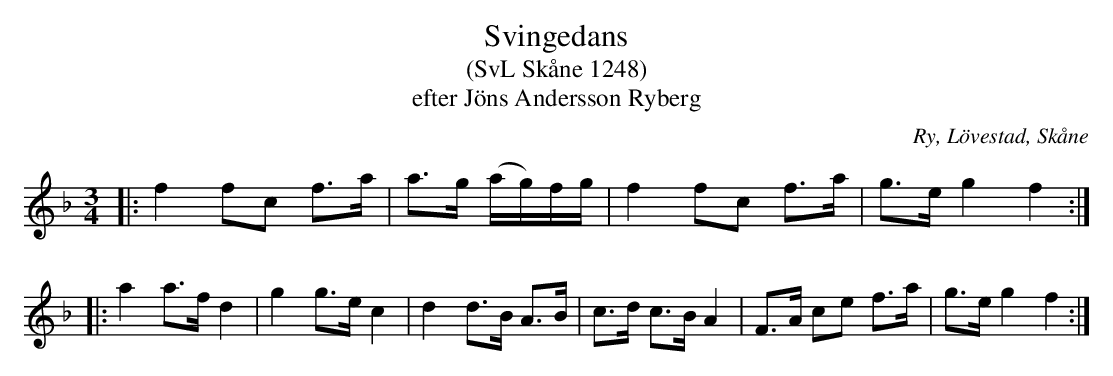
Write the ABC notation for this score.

X:1
T:Svingedans
T:(SvL Skåne 1248)
T:efter Jöns Andersson Ryberg
O:Ry, Lövestad, Skåne
M:3/4
L:1/8
K:F
|: f2 fc f>a | a>g (a/g/)f/g/ | f2 fc f>a | g>e g2 f2 :|
|: a2 a>f d2 | g2 g>e c2 | d2 d>B A>B | c>d c>B A2 | F>A ce f>a | g>e g2 f2 :|
